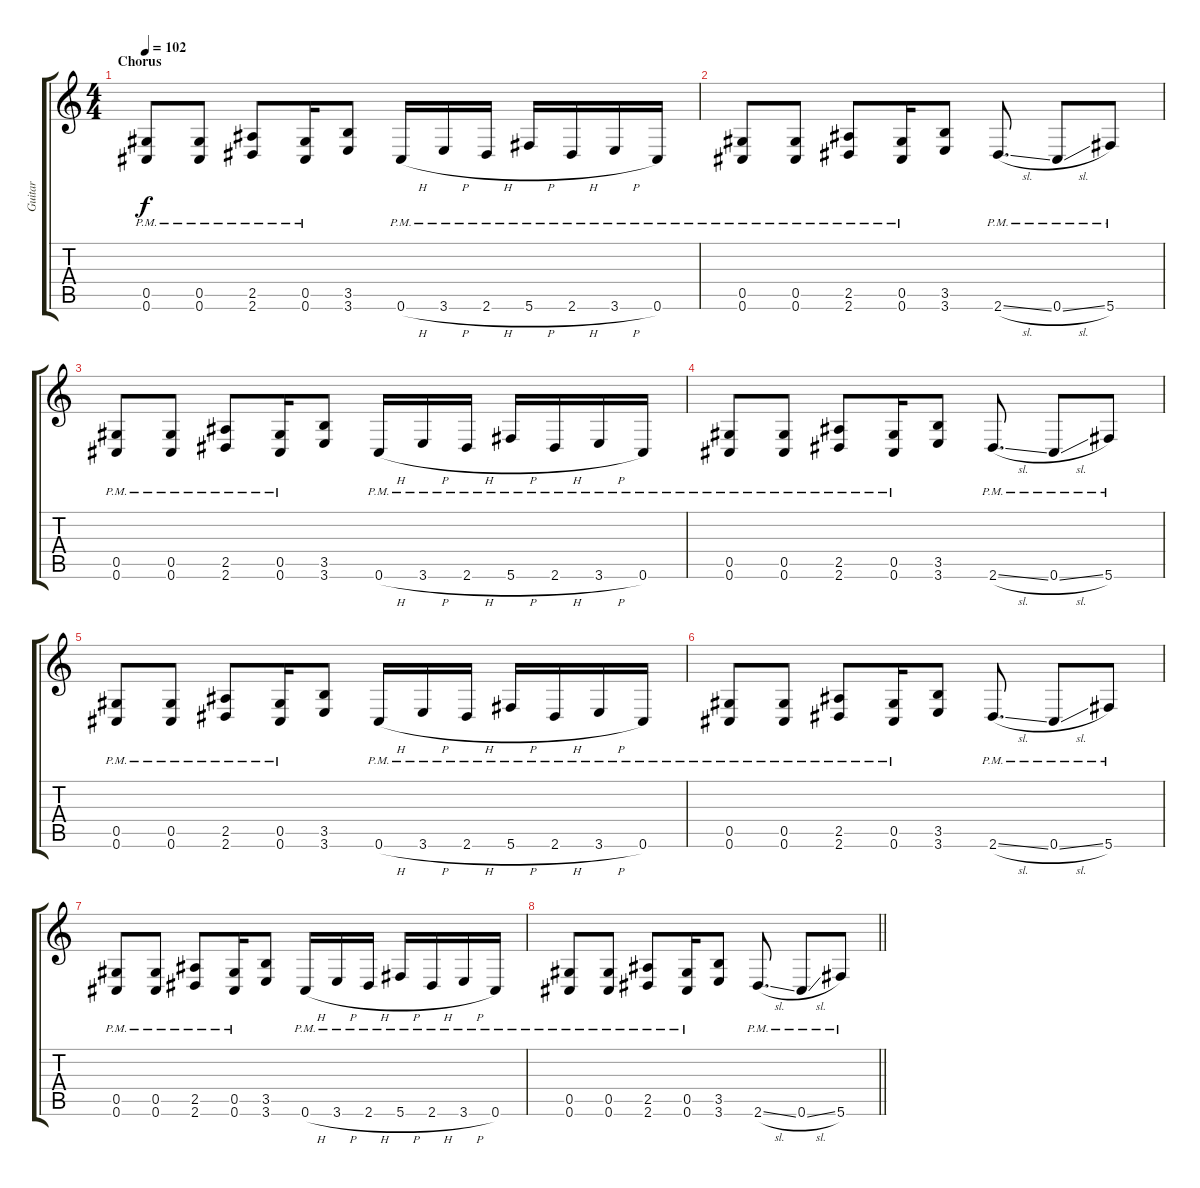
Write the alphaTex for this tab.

\track ("Guitar" "Guitar") {instrument distortionguitar}
\staff {score tabs}
\tuning (Eb4 Bb3 Gb3 Db3 Ab2 Db2) {hide}
\ts (4 4)
\section ("" "Chorus")
\tempo 102
\clef g2
\ks c
(0.5{pm} 0.6{pm}).8{dy f} (0.5{pm} 0.6{pm}).8 (2.5{pm} 2.6{pm}).8 (0.5{pm} 0.6{pm}).16 (3.5 3.6).8 0.6{h pm}.16 3.6{h pm}.16 2.6{h pm}.16 5.6{h pm}.16 2.6{h pm}.16 3.6{h pm}.16 0.6{pm}.16 |
(0.5{pm} 0.6{pm}).8 (0.5{pm} 0.6{pm}).8 (2.5{pm} 2.6{pm}).8 (0.5{pm} 0.6{pm}).16 (3.5 3.6).8 2.6{sl pm}.8{d} 0.6{sl pm}.8 5.6{pm}.8 |
(0.5{pm} 0.6{pm}).8 (0.5{pm} 0.6{pm}).8 (2.5{pm} 2.6{pm}).8 (0.5{pm} 0.6{pm}).16 (3.5 3.6).8 0.6{h pm}.16 3.6{h pm}.16 2.6{h pm}.16 5.6{h pm}.16 2.6{h pm}.16 3.6{h pm}.16 0.6{pm}.16 |
(0.5{pm} 0.6{pm}).8 (0.5{pm} 0.6{pm}).8 (2.5{pm} 2.6{pm}).8 (0.5{pm} 0.6{pm}).16 (3.5 3.6).8 2.6{sl pm}.8{d} 0.6{sl pm}.8 5.6{pm}.8 |
(0.5{pm} 0.6{pm}).8 (0.5{pm} 0.6{pm}).8 (2.5{pm} 2.6{pm}).8 (0.5{pm} 0.6{pm}).16 (3.5 3.6).8 0.6{h pm}.16 3.6{h pm}.16 2.6{h pm}.16 5.6{h pm}.16 2.6{h pm}.16 3.6{h pm}.16 0.6{pm}.16 |
(0.5{pm} 0.6{pm}).8 (0.5{pm} 0.6{pm}).8 (2.5{pm} 2.6{pm}).8 (0.5{pm} 0.6{pm}).16 (3.5 3.6).8 2.6{sl pm}.8{d} 0.6{sl pm}.8 5.6{pm}.8 |
(0.5{pm} 0.6{pm}).8 (0.5{pm} 0.6{pm}).8 (2.5{pm} 2.6{pm}).8 (0.5{pm} 0.6{pm}).16 (3.5 3.6).8 0.6{h pm}.16 3.6{h pm}.16 2.6{h pm}.16 5.6{h pm}.16 2.6{h pm}.16 3.6{h pm}.16 0.6{pm}.16 |
\barLineRight lightlight
(0.5{pm} 0.6{pm}).8 (0.5{pm} 0.6{pm}).8 (2.5{pm} 2.6{pm}).8 (0.5{pm} 0.6{pm}).16 (3.5 3.6).8 2.6{sl pm}.8{d} 0.6{sl pm}.8 5.6{pm}.8
